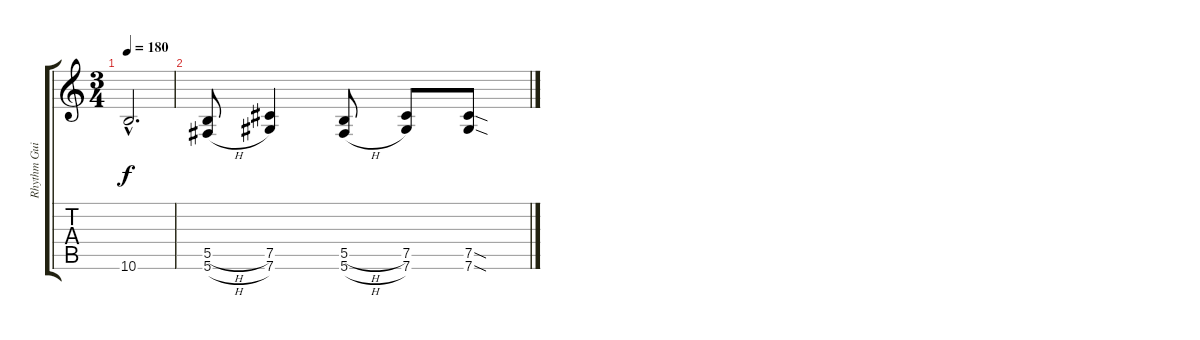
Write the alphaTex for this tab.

\track ("Rhythm Guitar" "Rhythm Gui") {instrument distortionguitar}
\staff {score tabs}
\tuning (C4 Ab3 E3 B2 Gb2 Db2) {hide}
\ts (3 4)
\tempo 180
\clef g2
\ks c
10.6{hac t}.2{d dy f} |
(5.5{h} 5.6{h}).8 (7.5 7.6).4 (5.5{h} 5.6{h}).8 (7.5 7.6).8 (7.5{sod} 7.6{sod}).8
